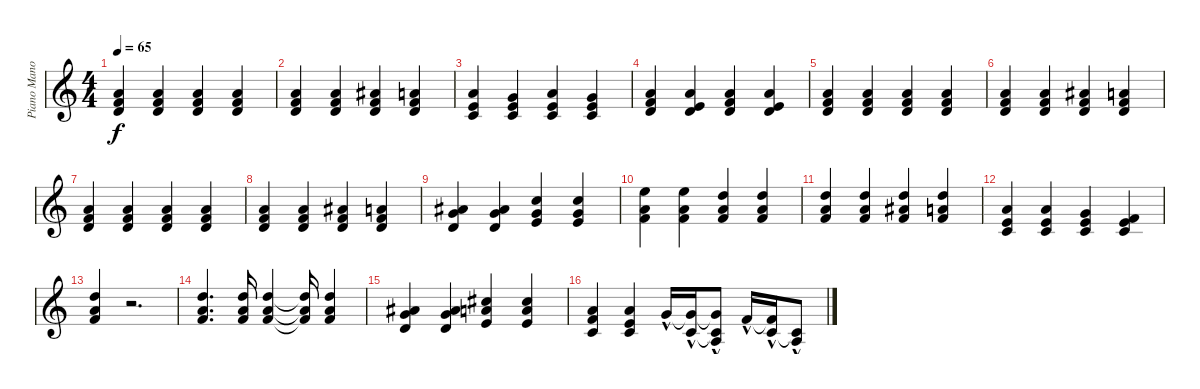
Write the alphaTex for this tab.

\track ("Piano Mano Derecha" "Piano Mano") {instrument acousticgrandpiano}
\staff {score}
\tuning (E4 B3 G3 D3 A2 E2 B1) {hide}
\ts (4 4)
\tempo 65
\clef g2
\ks c
(5.1 6.2 7.3).4{dy f} (5.1 6.2 7.3).4 (5.1 6.2 7.3).4 (5.1 6.2 7.3).4 |
(5.1 6.2 7.3).4 (5.1 6.2 7.3).4 (1.1 3.2 15.3).4 (1.1 3.2 14.3).4 |
(5.1 1.2 9.3).4 (0.1 1.2 12.3).4 (5.1 5.2 5.3).4 (3.1 5.2 5.3).4 |
(5.1 6.2 7.3).4 (5.1 3.2 9.3).4 (5.1 3.2 10.3).4 (5.1 3.2 9.3).4 |
(5.1 6.2 7.3).4 (5.1 6.2 7.3).4 (5.1 6.2 7.3).4 (5.1 6.2 7.3).4 |
(5.1 6.2 7.3).4 (5.1 6.2 7.3).4 (1.1 3.2 15.3).4 (1.1 3.2 14.3).4 |
(5.1 6.2 7.3).4 (5.1 6.2 7.3).4 (5.1 6.2 7.3).4 (5.1 6.2 7.3).4 |
(5.1 6.2 7.3).4 (5.1 6.2 7.3).4 (1.1 3.2 15.3).4 (1.1 3.2 14.3).4 |
(6.1 8.2 7.3).4 (3.1 3.2 15.3).4 (8.1 5.2 12.3).4 (8.1 8.2 9.3).4 |
(12.1 6.2 14.3).4 (12.1 6.2 14.3).4 (10.1 6.2 14.3).4 (10.1 6.2 14.3).4 |
(10.1 10.2 10.3).4 (1.1 10.2 19.3).4 (10.1 11.2 10.3).4 (1.1 10.2 19.3).4 |
(5.1 1.2 9.3).4 (5.1 5.2 5.3).4 (3.1 5.2 5.3).4 (0.1 1.2 10.3).4 |
(10.1 6.2 14.3).4 r.2{d} |
(10.1 6.2 14.3).4{d} (10.1 6.2 14.3).16 (10.1 6.2 14.3).4 (10.1{t} 6.2{t} 14.3{t}).16 (10.1 10.2 10.3).4 |
(6.1 8.2 7.3).4 (3.1 3.2 15.3).4 (9.1 10.2 9.3).4 (9.1 10.2 9.3).4 |
(5.1 6.2 5.3).4 (5.1 1.2 9.3).4 3.1{hac}.16 (3.1{t} 1.2{hac}).16 (3.1{t} 1.2{t} 2.3{hac}).8 1.1{hac}.16 (1.1{t} 1.2{hac}).16 (1.2{t} 2.3{hac}).8
